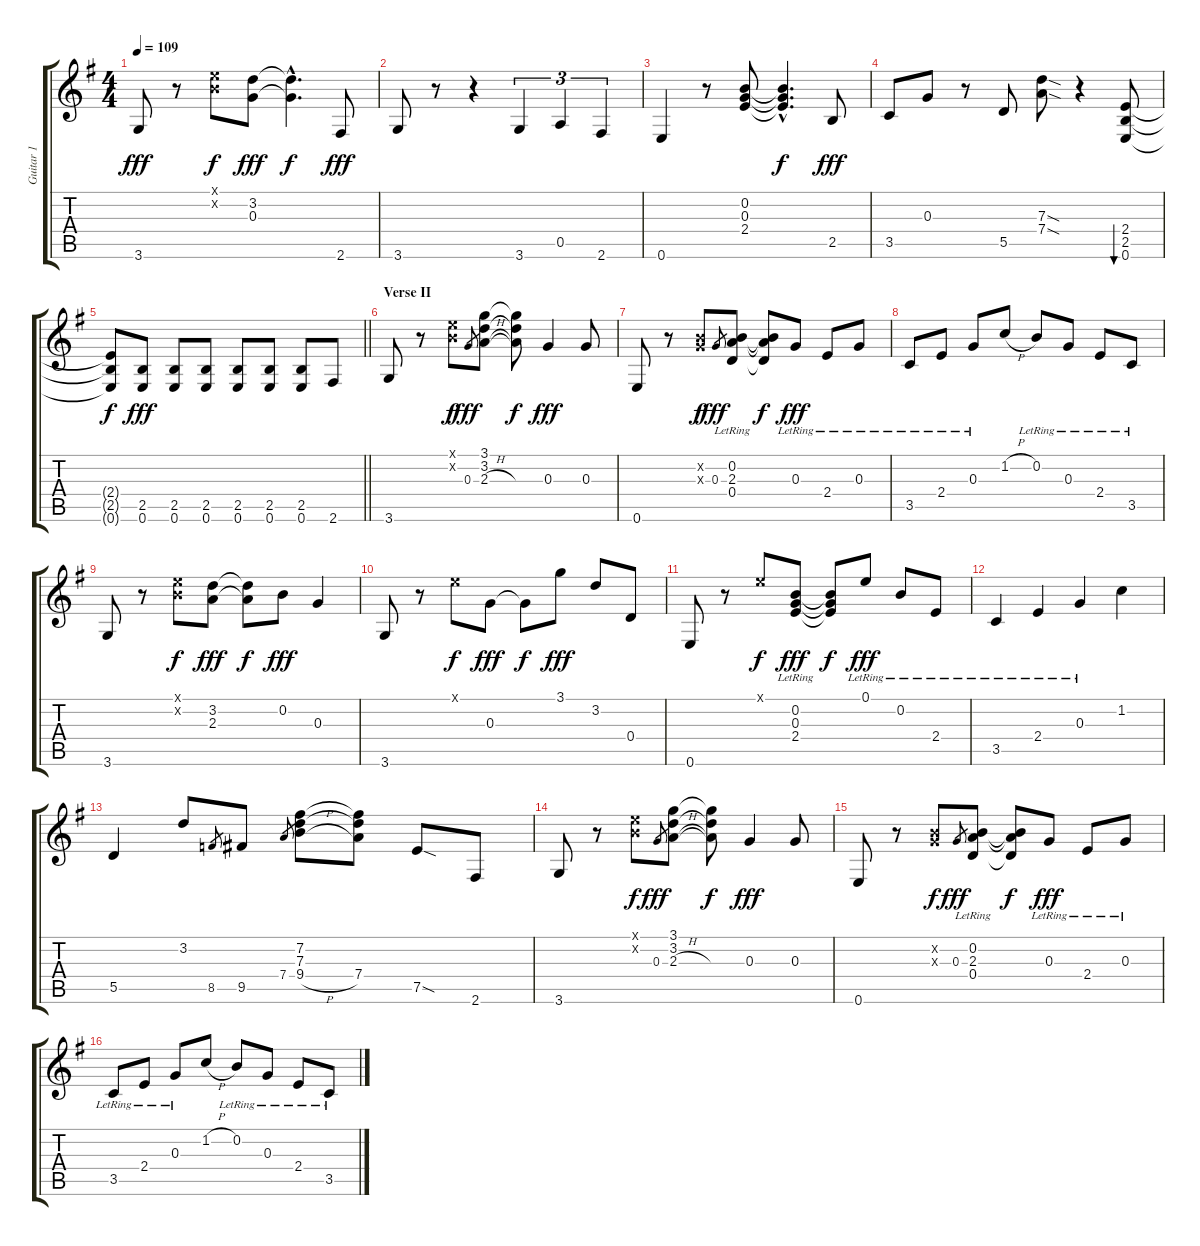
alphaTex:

\track ("Guitar 1" "Guitar 1") {instrument electricguitarclean}
\staff {score tabs}
\tuning (E4 B3 G3 D3 A2 E2) {hide}
\ts (4 4)
\tempo 109
\clef g2
\ks g
3.6.8{dy fff} r.8 (0.1{x} 0.2{x}).8{dy f} (3.2 0.3).8{dy fff} (3.2{hac t} 0.3{hac t}).4{d dy f} 2.6.8{dy fff} |
3.6.8 r.8 r.4 3.6.4{tu (3 2)} 0.5.4{tu (3 2)} 2.6.4{tu (3 2)} |
0.6.4 r.8 (0.2 0.3 2.4).8 (0.2{hac t} 0.3{hac t} 2.4{hac t}).4{d dy f} 2.5.8{dy fff} |
3.5.8 0.3.8 r.8 5.5.8 (7.3{sod} 7.4{sod}).8 r.4 (2.4 2.5 0.6).8{bu 240} |
\barLineRight lightlight
(2.4{t} 2.5{t} 0.6{t}).8{dy f} (2.5 0.6).8{dy fff} (2.5 0.6).8 (2.5 0.6).8 (2.5 0.6).8 (2.5 0.6).8 (2.5 0.6).8 2.6.8 |
\section ("" "Verse II")
3.6.8 r.8 (0.1{x} 0.2{x}).8{dy f} 0.3.8{gr dy fff} (3.1 3.2 2.3{h}).8 (3.1{t} 3.2{t} 2.3{t}).8{dy f} 0.3.4{dy fff} 0.3.8 |
0.6.8 r.8 (0.2{x} 0.3{x}).8{dy f} 0.3.8{gr dy fff} (0.2{lr} 2.3 0.4{lr}).8 (0.2{t} 2.3{t} 0.4{t}).8{dy f} 0.3{lr}.8{dy fff} 2.4{lr}.8 0.3{lr}.8 |
3.5{lr}.8 2.4{lr}.8 0.3{lr}.8 1.2{h}.8 0.2{lr}.8 0.3{lr}.8 2.4{lr}.8 3.5{lr}.8 |
3.6.8 r.8 (0.1{x} 0.2{x}).8{dy f} (3.2 2.3).8{dy fff} (3.2{t} 2.3{t}).8{dy f} 0.2.8{dy fff} 0.3.4 |
3.6.8 r.8 0.1{x}.8{dy f} 0.3.8{dy fff} 0.3{t}.8{dy f} 3.1.8{dy fff} 3.2.8 0.4.8 |
0.6.8 r.8 0.1{x}.8{dy f} (0.2{lr} 0.3{lr} 2.4{lr}).8{dy fff} (0.2{t} 0.3{t} 2.4{t}).8{dy f} 0.1{lr}.8{dy fff} 0.2{lr}.8 2.4{lr}.8 |
3.5{lr}.4 2.4{lr}.4 0.3{lr}.4 1.2.4 |
5.5.4 3.2.8 8.5.8{gr} 9.5.8 7.4.8{gr} (7.2 7.3 9.4{h}).8 (7.2{t} 7.3{t} 7.4).8 7.5{sod}.8 2.6.8 |
3.6.8 r.8 (0.1{x} 0.2{x}).8{dy f} 0.3.8{gr dy fff} (3.1 3.2 2.3{h}).8 (3.1{t} 3.2{t} 2.3{t}).8{dy f} 0.3.4{dy fff} 0.3.8 |
0.6.8 r.8 (0.2{x} 0.3{x}).8{dy f} 0.3.8{gr dy fff} (0.2{lr} 2.3 0.4{lr}).8 (0.2{t} 2.3{t} 0.4{t}).8{dy f} 0.3{lr}.8{dy fff} 2.4{lr}.8 0.3{lr}.8 |
3.5{lr}.8 2.4{lr}.8 0.3{lr}.8 1.2{h}.8 0.2{lr}.8 0.3{lr}.8 2.4{lr}.8 3.5{lr}.8
